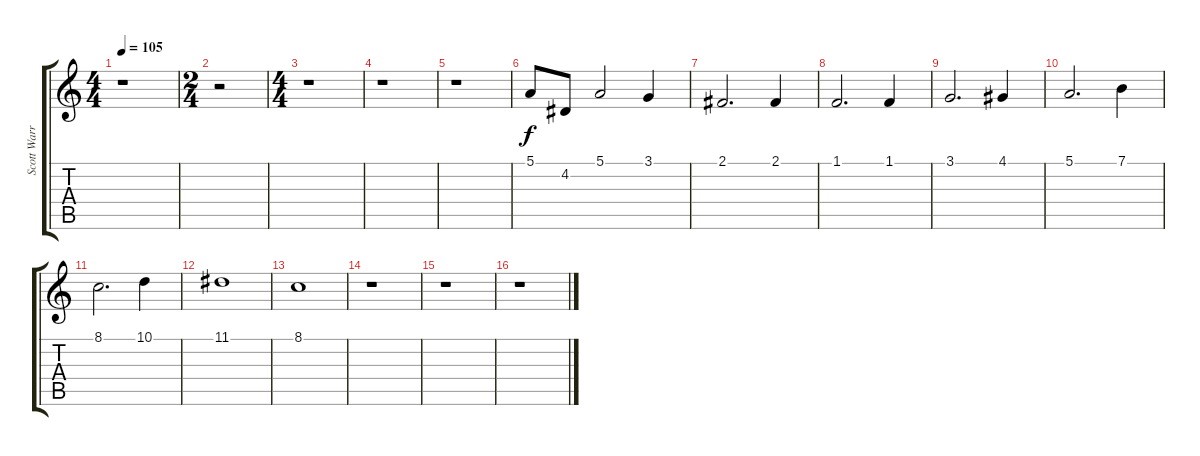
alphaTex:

\track ("Scott Warren II" "Scott Warr") {instrument tenorsax}
\staff {score tabs}
\tuning (E4 B3 G3 D3 A2 E2) {hide}
\ts (4 4)
\tempo 105
\clef g2
\ks c
r.1{dy f} |
\ts (2 4)
r.2 |
\ts (4 4)
r.1 |
r.1 |
r.1 |
5.1.8 4.2.8 5.1.2 3.1.4 |
2.1.2{d} 2.1.4 |
1.1.2{d} 1.1.4 |
3.1.2{d} 4.1.4 |
5.1.2{d} 7.1.4 |
8.1.2{d} 10.1.4 |
11.1.1 |
8.1.1 |
r.1 |
r.1 |
r.1
